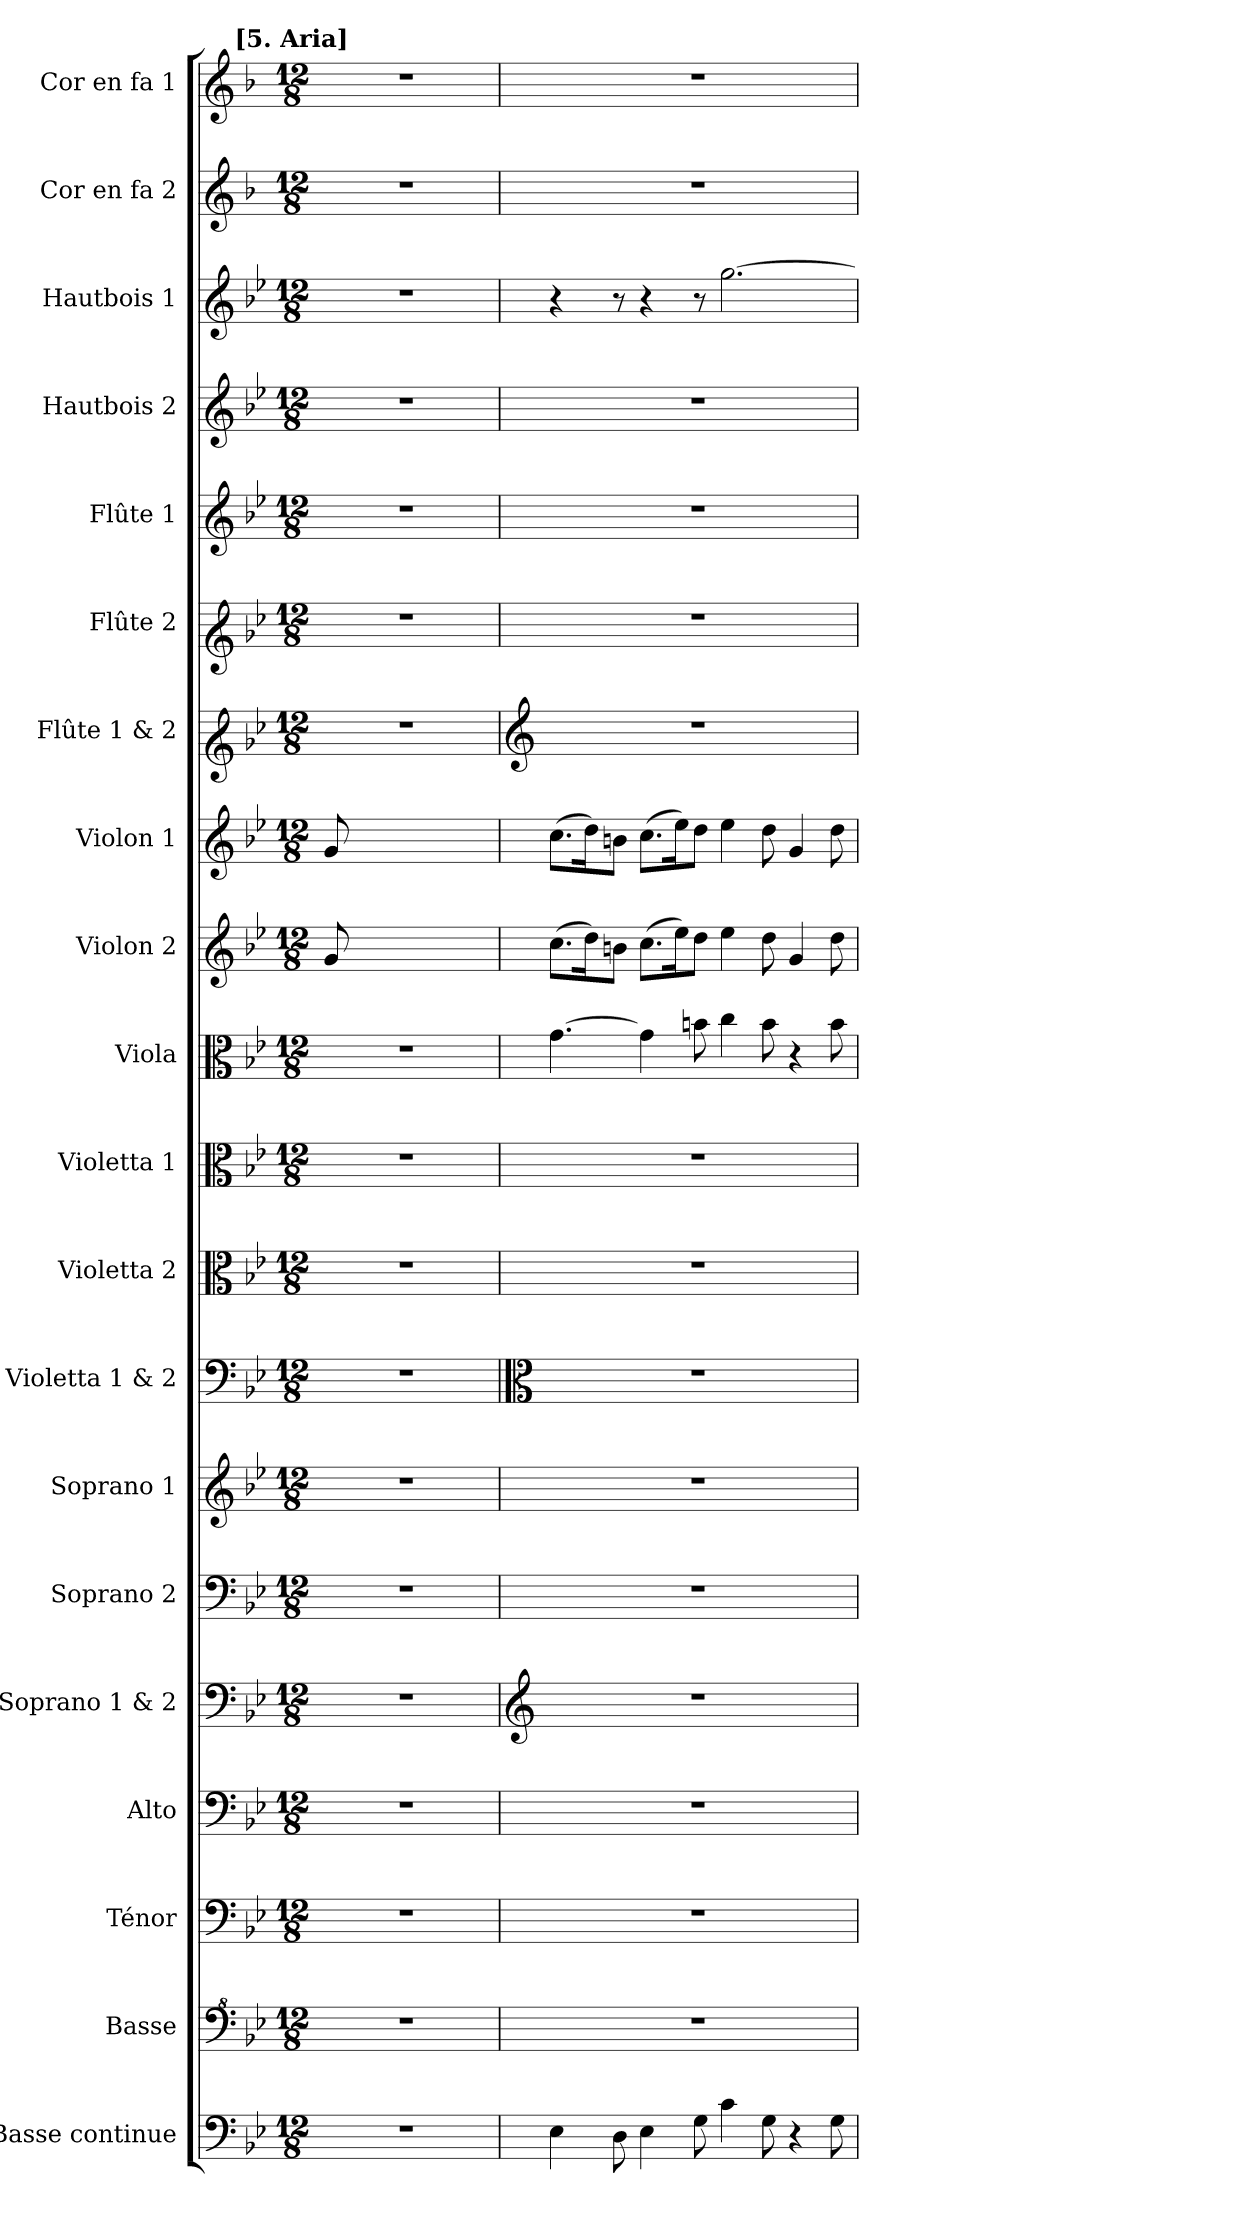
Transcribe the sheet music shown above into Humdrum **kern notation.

**kern	**kern	**kern	**kern	**kern	**kern	**kern	**kern	**kern	**kern	**kern	**kern	**kern	**kern	**kern	**kern	**kern	**kern	**kern	**kern
*part20	*part19	*part18	*part17	*part16	*part15	*part14	*part13	*part12	*part11	*part10	*part9	*part8	*part7	*part6	*part5	*part4	*part3	*part2	*part1
*staff20	*staff19	*staff18	*staff17	*staff16	*staff15	*staff14	*staff13	*staff12	*staff11	*staff10	*staff9	*staff8	*staff7	*staff6	*staff5	*staff4	*staff3	*staff2	*staff1
*I"Basse continue	*I"Basse	*I"Ténor	*I"Alto	*I"Soprano 1 & 2	*I"Soprano 2	*I"Soprano 1	*I"Violetta 1 & 2	*I"Violetta 2	*I"Violetta 1	*I"Viola	*I"Violon 2	*I"Violon 1	*I"Flûte 1 & 2	*I"Flûte 2	*I"Flûte 1	*I"Hautbois 2	*I"Hautbois 1	*I"Cor en fa 2	*I"Cor en fa 1
*I'BC	*I'Bas	*I'T	*I'A	*	*I'S 2	*I'S 1	*	*I'Vta 2	*I'Vta 1	*I'Vla	*I'Vln 2	*I'Vln 1	*	*I'Fl 2	*I'Fl 1	*I'Hb 2	*I'Hb 1	*I'Cor 2	*I'Cor 1
*clefF4	*clefF^4	*clefF4	*clefF4	*clefF4	*clefF4	*clefG2	*clefF4	*clefC3	*clefC3	*clefC3	*clefG2	*clefG2	*clefG1	*clefG1	*clefG2	*clefG2	*clefG2	*clefG2	*clefG2
*ITrd7c12	*	*	*	*	*	*	*	*	*	*	*	*	*	*	*	*	*	*ITrd4c7	*ITrd4c7
*k[b-e-]	*k[b-e-]	*k[b-e-]	*k[b-e-]	*k[b-e-]	*k[b-e-]	*k[b-e-]	*k[b-e-]	*k[b-e-]	*k[b-e-]	*k[b-e-]	*k[b-e-]	*k[b-e-]	*k[b-e-]	*k[b-e-]	*k[b-e-]	*k[b-e-]	*k[b-e-]	*k[b-e-]	*k[b-e-]
*B-:	*B-:	*B-:	*B-:	*B-:	*B-:	*B-:	*B-:	*B-:	*B-:	*B-:	*B-:	*B-:	*B-:	*B-:	*B-:	*B-:	*B-:	*B-:	*B-:
*M12/8	*M12/8	*M12/8	*M12/8	*M12/8	*M12/8	*M12/8	*M12/8	*M12/8	*M12/8	*M12/8	*M12/8	*M12/8	*M12/8	*M12/8	*M12/8	*M12/8	*M12/8	*M12/8	*M12/8
!!LO:REH:place=s3:a:B:enc=none:fs=12.5:t=[5. Aria]
=	=	=	=	=	=	=	=	=	=	=	=	=	=	=	=	=	=	=	=
1.r	1.r	1.r	1.r	1.r	1.r	1.r	1.r	1.r	1.r	1.r	8g/	8g/	1.r	1.r	1.r	1.r	1.r	1.r	1.r
.	.	.	.	.	.	.	.	.	.	.	1ryy	1ryy	.	.	.	.	.	.	.
.	.	.	.	.	.	.	.	.	.	.	4.ryy	4.ryy	.	.	.	.	.	.	.
=1	=1	=1	=1	=1	=1	=1	=1	=1	=1	=1	=1	=1	=1	=1	=1	=1	=1	=1	=1
*	*	*	*	*clefG2	*	*	*clefC3	*	*	*	*	*	*clefG2	*	*	*	*	*	*
4EE-\	1.r	1.r	1.r	1.r	1.r	1.r	1.r	1.r	1.r	[4.g\	(>8.cc\L	(>8.cc\L	1.r	1.r	1.r	1.r	4r	1.r	1.r
.	.	.	.	.	.	.	.	.	.	.	16dd\k)	16dd\k)	.	.	.	.	.	.	.
8DD\	.	.	.	.	.	.	.	.	.	.	8bn\J	8bn\J	.	.	.	.	8r	.	.
4EE-\	.	.	.	.	.	.	.	.	.	4g\]	(>8.cc\L	(>8.cc\L	.	.	.	.	4r	.	.
.	.	.	.	.	.	.	.	.	.	.	16ee-\k)	16ee-\k)	.	.	.	.	.	.	.
8GG\	.	.	.	.	.	.	.	.	.	8bn\	8dd\J	8dd\J	.	.	.	.	8r	.	.
4C\	.	.	.	.	.	.	.	.	.	4cc\	4ee-\	4ee-\	.	.	.	.	[2.gg\	.	.
8GG\	.	.	.	.	.	.	.	.	.	8b\	8dd\	8dd\	.	.	.	.	.	.	.
4r	.	.	.	.	.	.	.	.	.	4r	4g/	4g/	.	.	.	.	.	.	.
8GG\	.	.	.	.	.	.	.	.	.	8b\	8dd\	8dd\	.	.	.	.	.	.	.
=	=	=	=	=	=	=	=	=	=	=	=	=	=	=	=	=	=	=	=
*-	*-	*-	*-	*-	*-	*-	*-	*-	*-	*-	*-	*-	*-	*-	*-	*-	*-	*-	*-
